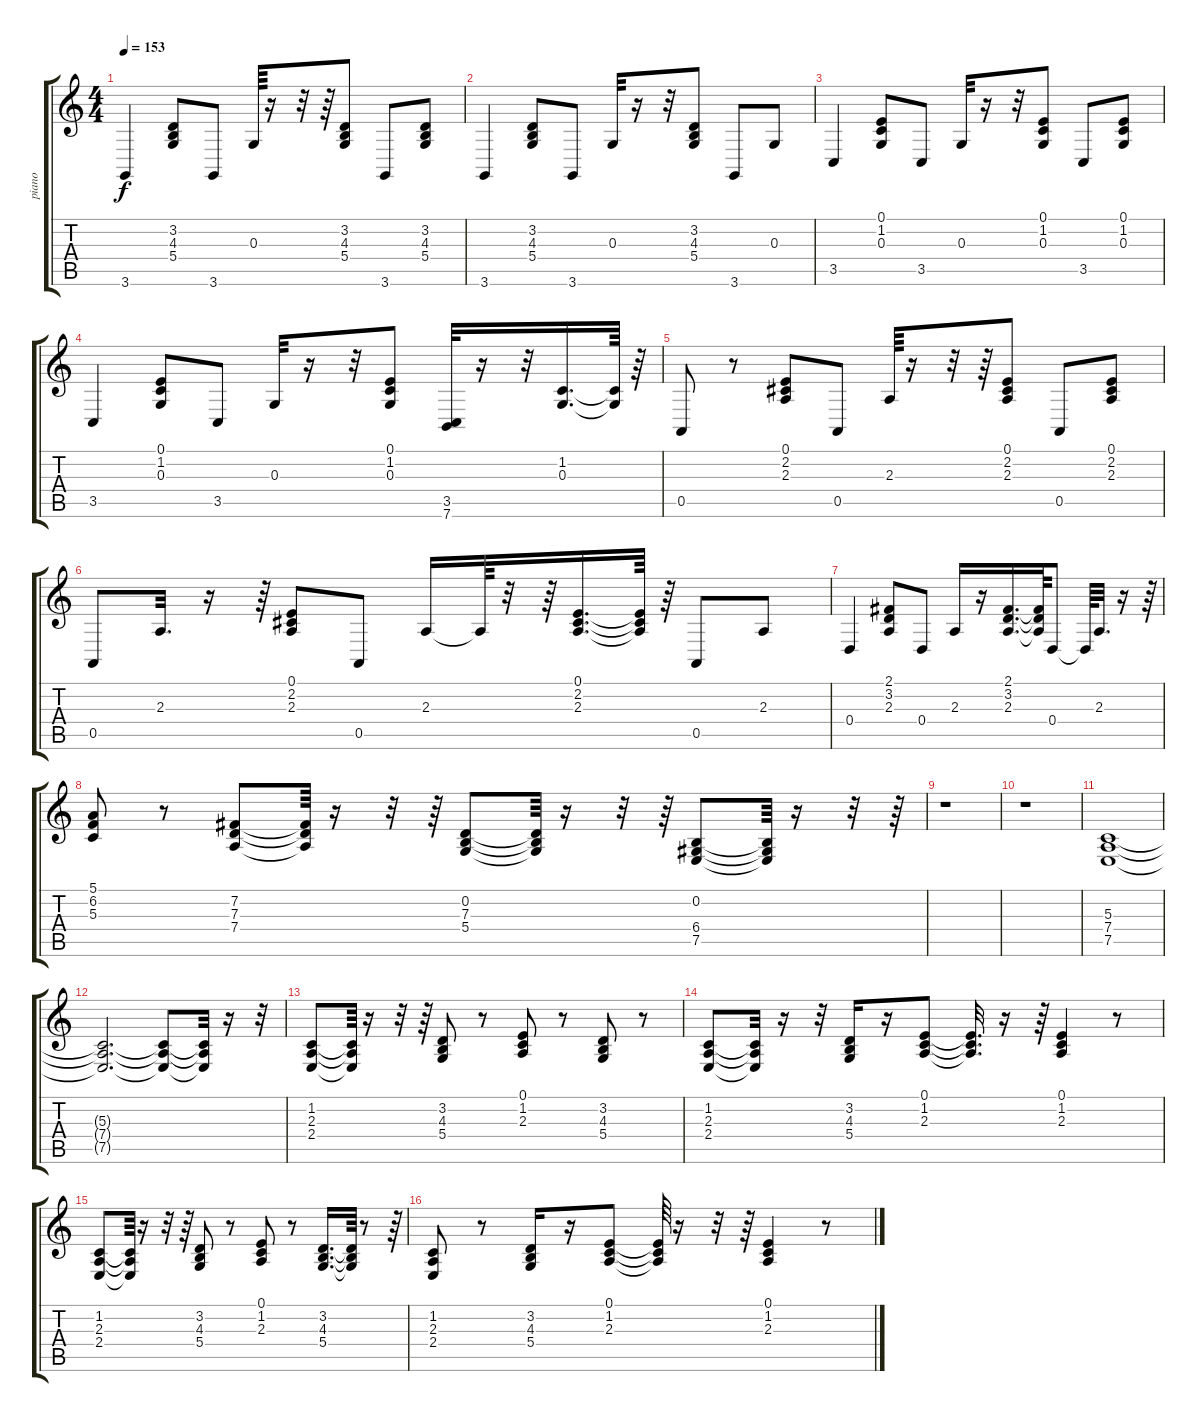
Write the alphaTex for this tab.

\track ("piano" "piano") {instrument acousticgrandpiano}
\staff {score tabs}
\tuning (E4 B3 G3 D3 A2 E2) {hide}
\ts (4 4)
\tempo 153
\clef g2
\ks c
3.6.4{dy f} (3.2 4.3 5.4).8 3.6.8 0.3.64 r.16 r.32 r.64 (3.2 4.3 5.4).8 3.6.8 (3.2 4.3 5.4).8 |
3.6.4 (3.2 4.3 5.4).8 3.6.8 0.3.32 r.16 r.32 (3.2 4.3 5.4).8 3.6.8 0.3.8 |
3.5.4 (0.1 1.2 0.3).8 3.5.8 0.3.32 r.16 r.32 (0.1 1.2 0.3).8 3.5.8 (0.1 1.2 0.3).8 |
3.5.4 (0.1 1.2 0.3).8 3.5.8 0.3.32 r.16 r.32 (0.1 1.2 0.3).8 (3.5 7.6).32 r.16 r.32 (1.2 0.3).16{d} (1.2{t} 0.3{t}).64 r.64 |
0.5.8 r.8 (0.1 2.2 2.3).8 0.5.8 2.3.64 r.16 r.32 r.64 (0.1 2.2 2.3).8 0.5.8 (0.1 2.2 2.3).8 |
0.5.8 2.3.32{d} r.16 r.64 (0.1 2.2 2.3).8 0.5.8 2.3.16 2.3{t}.64 r.32 r.64 (0.1 2.2 2.3).16{d} (0.1{t} 2.2{t} 2.3{t}).64 r.64 0.5.8 2.3.8 |
0.4.4 (2.1 3.2 2.3).8 0.4.8 2.3.16 r.16 (2.1 3.2 2.3).16{d} (2.1{t} 3.2{t} 2.3{t}).64 0.4.8 0.4{t}.64 2.3.32{d} r.16 r.64 |
(5.1 6.2 5.3).8 r.8 (7.2 7.3 7.4).8 (7.2{t} 7.3{t} 7.4{t}).64 r.16 r.32 r.64 (0.2 7.3 5.4).8 (0.2{t} 7.3{t} 5.4{t}).64 r.16 r.32 r.64 (0.2 6.4 7.5).8 (0.2{t} 6.4{t} 7.5{t}).64 r.16 r.32 r.64 |
r.1 |
r.1 |
(5.3 7.4 7.5).1 |
(5.3{t} 7.4{t} 7.5{t}).2{d} (5.3{t} 7.4{t} 7.5{t}).8 (5.3{t} 7.4{t} 7.5{t}).32 r.16 r.32 |
(1.2 2.3 2.4).8 (1.2{t} 2.3{t} 2.4{t}).64 r.16 r.32 r.64 (3.2 4.3 5.4).8 r.8 (0.1 1.2 2.3).8 r.8 (3.2 4.3 5.4).8 r.8 |
(1.2 2.3 2.4).8 (1.2{t} 2.3{t} 2.4{t}).32 r.16 r.32 (3.2 4.3 5.4).16 r.16 (0.1 1.2 2.3).8 (0.1{t} 1.2{t} 2.3{t}).32{d} r.16 r.64 (0.1 1.2 2.3).4 r.8 |
(1.2 2.3 2.4).8 (1.2{t} 2.3{t} 2.4{t}).64 r.16 r.32 r.64 (3.2 4.3 5.4).8 r.8 (0.1 1.2 2.3).8 r.8 (3.2 4.3 5.4).16{d} (3.2{t} 4.3{t} 5.4{t}).64 r.8 r.64 |
(1.2 2.3 2.4).8 r.8 (3.2 4.3 5.4).16 r.16 (0.1 1.2 2.3).8 (0.1{t} 1.2{t} 2.3{t}).64 r.16 r.32 r.64 (0.1 1.2 2.3).4 r.8
